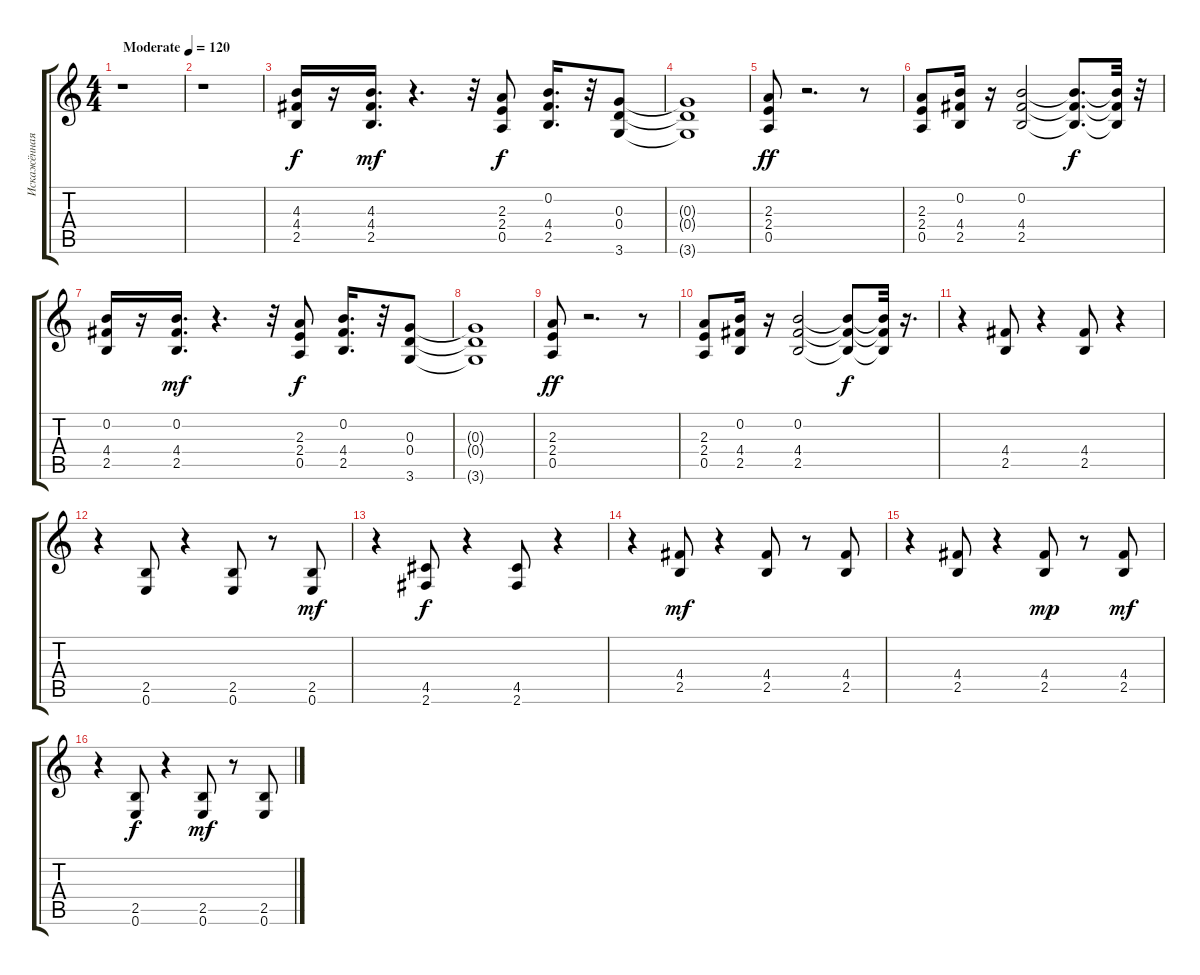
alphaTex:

\track ("Искажённая Гитара" "Искажённая") {instrument distortionguitar}
\staff {score tabs}
\tuning (E4 B3 G3 D3 A2 E2) {hide}
\ts (4 4)
\tempo (120 "Moderate")
\clef g2
\ks c
r.1{dy f instrument distortionguitar} |
r.1 |
(4.3 4.4 2.5).16 r.16 (4.3 4.4 2.5).16{d dy mf} r.4{d} r.32 (2.3 2.4 0.5).8{dy f} (0.2 4.4 2.5).16{d} r.32 (0.3 0.4 3.6).8 |
(0.3{t} 0.4{t} 3.6{t}).1 |
(2.3 2.4 0.5).8{dy ff} r.2{d} r.8 |
(2.3 2.4 0.5).8 (0.2 4.4 2.5).16 r.16 (0.2 4.4 2.5).2 (0.2{t} 4.4{t} 2.5{t}).8{d dy f} (0.2{t} 4.4{t} 2.5{t}).32 r.32 |
(0.2 4.4 2.5).16 r.16 (0.2 4.4 2.5).16{d dy mf} r.4{d} r.32 (2.3 2.4 0.5).8{dy f} (0.2 4.4 2.5).16{d} r.32 (0.3 0.4 3.6).8 |
(0.3{t} 0.4{t} 3.6{t}).1 |
(2.3 2.4 0.5).8{dy ff} r.2{d} r.8 |
(2.3 2.4 0.5).8 (0.2 4.4 2.5).16 r.16 (0.2 4.4 2.5).2 (0.2{t} 4.4{t} 2.5{t}).8{dy f} (0.2{t} 4.4{t} 2.5{t}).32 r.16{d} |
r.4 (4.4 2.5).8 r.4 (4.4 2.5).8 r.4 |
r.4 (2.5 0.6).8 r.4 (2.5 0.6).8 r.8 (2.5 0.6).8{dy mf} |
r.4 (4.5 2.6).8{dy f} r.4 (4.5 2.6).8 r.4 |
r.4 (4.4 2.5).8{dy mf} r.4 (4.4 2.5).8 r.8 (4.4 2.5).8 |
r.4 (4.4 2.5).8 r.4 (4.4 2.5).8{dy mp} r.8 (4.4 2.5).8{dy mf} |
r.4 (2.5 0.6).8{dy f} r.4 (2.5 0.6).8{dy mf} r.8 (2.5 0.6).8
